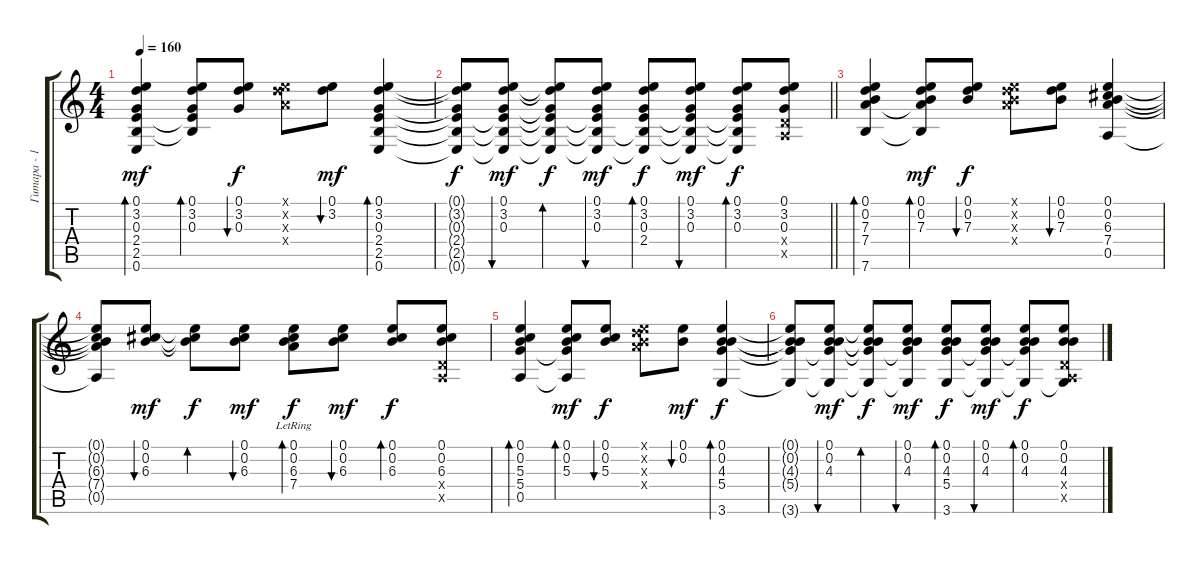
\track ("Гитара - 1" "Гитара - 1") {instrument acousticguitarsteel}
\staff {score tabs}
\tuning (E4 B3 G3 D3 A2 E2) {hide}
\ts (4 4)
\tempo 160
\clef g2
\ks c
(0.1 3.2 0.3 2.4 2.5 0.6).4{bd 30 dy mf} (0.1 3.2 0.3 2.4{t} 2.5{t}).8{bd 30} (0.1 3.2 0.3).8{bu 30 dy f} (0.1{x} 3.2{x} 7.3{x} 7.4{x}).8 (0.1 3.2).8{bu 30 dy mf} (0.1 3.2 0.3 2.4 2.5 0.6).4{bd 30} |
\barLineRight lightlight
(0.1{t} 3.2{t} 0.3{t} 2.4{t} 2.5{t} 0.6{t}).8{dy f} (0.1 3.2 0.3 2.4{t} 2.5{t} 0.6{t}).8{bu 30 dy mf} (0.1{t} 3.2{t} 0.3{t} 2.4{t} 2.5{t} 0.6{t}).8{bd 30 dy f} (0.1 3.2 0.3 2.4{t} 2.5{t} 0.6{t}).8{bu 30 dy mf} (0.1 3.2 0.3 2.4 2.5{t} 0.6{t}).8{bd 30 dy f} (0.1 3.2 0.3 2.4{t} 2.5{t} 0.6{t}).8{bu 30 dy mf} (0.1 3.2 0.3 2.4{t} 2.5{t} 0.6{t}).8{bd 30 dy f} (0.1 3.2 0.3 0.4{x} 0.5{x}).8 |
(0.1 0.2 7.3 7.4 7.6).4{bd 30} (0.1 0.2 7.3 7.4{t} 7.6{t}).8{bd 30 dy mf} (0.1 0.2 7.3).8{bu 30 dy f} (0.1{x} 0.2{x} 7.3{x} 7.4{x}).8 (0.1 0.2 7.3).8{bu 30} (0.1 0.2 6.3 7.4 0.5).4 |
(0.1{t} 0.2{t} 6.3{t} 7.4{t} 0.5{t}).8 (0.1 0.2 6.3).8{bu 30 dy mf} (0.1{t} 0.2{t} 6.3{t}).8{bd 30 dy f} (0.1 0.2 6.3).8{bu 30 dy mf} (0.1 0.2 6.3 7.4{lr}).8{bd 30 dy f} (0.1 0.2 6.3).8{bu 30 dy mf} (0.1 0.2 6.3).8{bd 30 dy f} (0.1 0.2 6.3 0.4{x} 0.5{x}).8 |
(0.1 0.2 5.3 5.4 0.5).4{bd 30} (0.1 0.2 5.3 5.4{t} 0.5{t}).8{bd 30 dy mf} (0.1 0.2 5.3).8{bu 30 dy f} (0.1{x} 0.2{x} 7.3{x} 7.4{x}).8 (0.1 0.2).8{bu 30 dy mf} (0.1 0.2 4.3 5.4 3.6).4{bd 30 dy f} |
(0.1{t} 0.2{t} 4.3{t} 5.4{t} 3.6{t}).8 (0.1 0.2 4.3 5.4{t} 3.6{t}).8{bu 30 dy mf} (0.1{t} 0.2{t} 4.3{t} 5.4{t} 3.6{t}).8{bd 30 dy f} (0.1 0.2 4.3 5.4{t} 3.6{t}).8{bu 30 dy mf} (0.1 0.2 4.3 5.4 3.6).8{bd 30 dy f} (0.1 0.2 4.3 5.4{t} 3.6{t}).8{bu 30 dy mf} (0.1 0.2 4.3 5.4{t} 3.6{t}).8{bd 30 dy f} (0.1 0.2 4.3 0.4{x} 0.5{x} 3.6{t}).8
